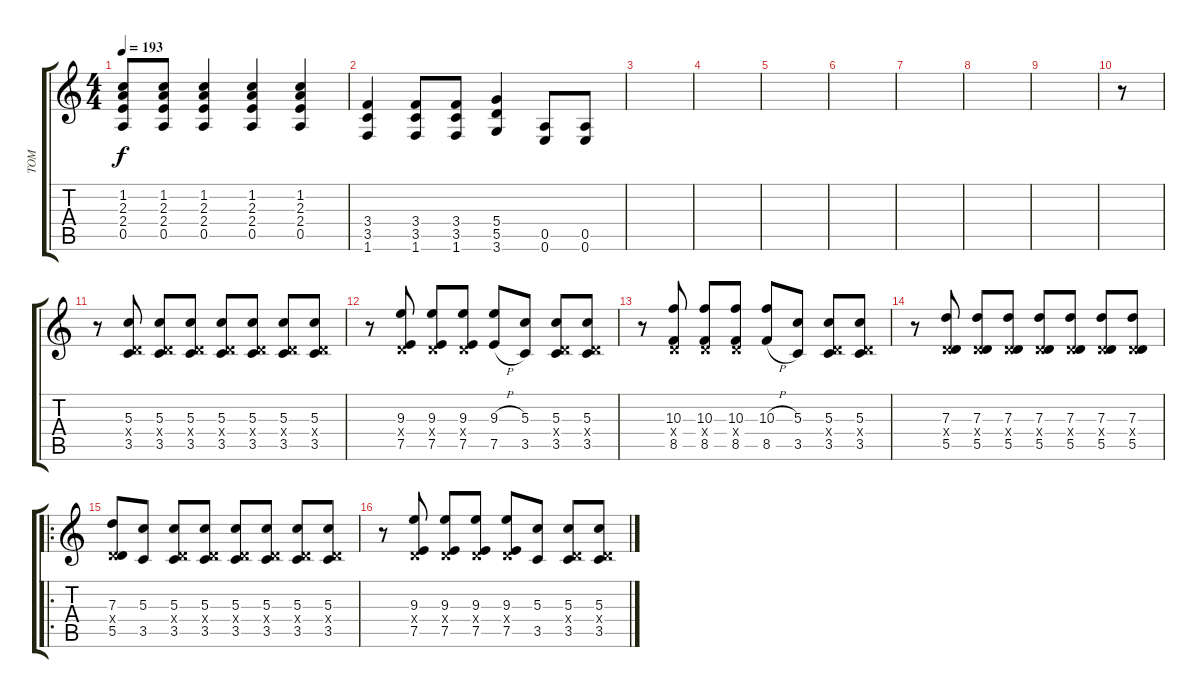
\track ("TOM" "TOM") {instrument distortionguitar}
\staff {score tabs}
\tuning (E4 B3 G3 D3 A2 E2) {hide}
\ts (4 4)
\tempo 193
\clef g2
\ks c
(1.2 2.3 2.4 0.5).8{dy f} (1.2 2.3 2.4 0.5).8 (1.2 2.3 2.4 0.5).4 (1.2 2.3 2.4 0.5).4 (1.2 2.3 2.4 0.5).4 |
(3.4 3.5 1.6).4 (3.4 3.5 1.6).8 (3.4 3.5 1.6).8 (5.4 5.5 3.6).4 (0.5 0.6).8 (0.5 0.6).8 |
|
|
|
|
|
|
|
r.8 |
r.8 (5.3 0.4{x} 3.5).8 (5.3 0.4{x} 3.5).8 (5.3 0.4{x} 3.5).8 (5.3 0.4{x} 3.5).8 (5.3 0.4{x} 3.5).8 (5.3 0.4{x} 3.5).8 (5.3 0.4{x} 3.5).8 |
r.8 (9.3 0.4{x} 7.5).8 (9.3 0.4{x} 7.5).8 (9.3 0.4{x} 7.5).8 (9.3{h} 7.5{h}).8 (5.3 3.5).8 (5.3 0.4{x} 3.5).8 (5.3 0.4{x} 3.5).8 |
r.8 (10.3 0.4{x} 8.5).8 (10.3 0.4{x} 8.5).8 (10.3 0.4{x} 8.5).8 (10.3{h} 8.5{h}).8 (5.3 3.5).8 (5.3 0.4{x} 3.5).8 (5.3 0.4{x} 3.5).8 |
r.8 (7.3 0.4{x} 5.5).8 (7.3 0.4{x} 5.5).8 (7.3 0.4{x} 5.5).8 (7.3 0.4{x} 5.5).8 (7.3 0.4{x} 5.5).8 (7.3 0.4{x} 5.5).8 (7.3 0.4{x} 5.5).8 |
\ro
(7.3 0.4{x} 5.5).8 (5.3 3.5).8 (5.3 0.4{x} 3.5).8 (5.3 0.4{x} 3.5).8 (5.3 0.4{x} 3.5).8 (5.3 0.4{x} 3.5).8 (5.3 0.4{x} 3.5).8 (5.3 0.4{x} 3.5).8 |
r.8 (9.3 0.4{x} 7.5).8 (9.3 0.4{x} 7.5).8 (9.3 0.4{x} 7.5).8 (9.3 0.4{x} 7.5).8 (5.3 3.5).8 (5.3 0.4{x} 3.5).8 (5.3 0.4{x} 3.5).8
